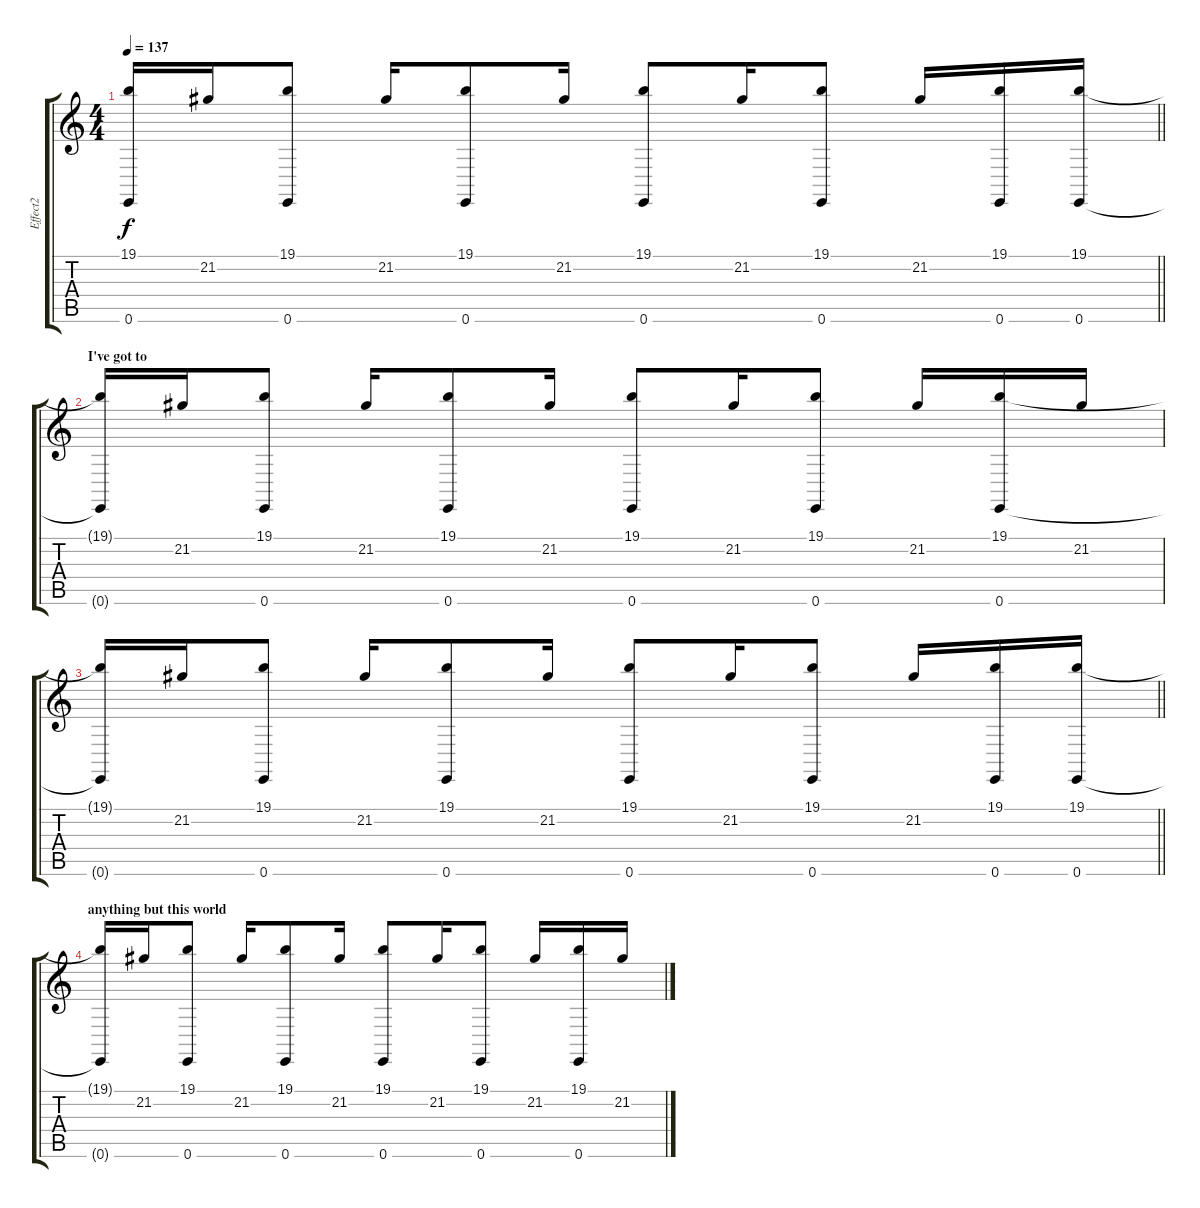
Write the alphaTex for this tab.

\track ("Effect2" "Effect2") {instrument fx5brightness}
\staff {score tabs}
\tuning (E4 B3 G3 D3 A2 E2) {hide}
\ts (4 4)
\tempo 137
\clef g2
\barLineRight lightlight
\ks c
(19.1{t} 0.6{t}).16{dy f volume 5} 21.2.16{volume 3} (19.1 0.6).8 21.2.16 (19.1 0.6).8 21.2.16 (19.1 0.6).8 21.2.16 (19.1 0.6).8 21.2.16 (19.1 0.6).16{volume 5} (19.1 0.6).16 |
\section ("" "I've got to ")
(19.1{t} 0.6{t}).16{volume 5} 21.2.16 (19.1 0.6).8 21.2.16 (19.1 0.6).8 21.2.16 (19.1 0.6).8 21.2.16 (19.1 0.6).8 21.2.16 (19.1 0.6).16 21.2.16 |
\barLineRight lightlight
(19.1{t} 0.6{t}).16{volume 5} 21.2.16{volume 3} (19.1 0.6).8 21.2.16 (19.1 0.6).8 21.2.16 (19.1 0.6).8 21.2.16 (19.1 0.6).8 21.2.16 (19.1 0.6).16{volume 5} (19.1 0.6).16 |
\section ("" "anything but this world")
(19.1{t} 0.6{t}).16{volume 5} 21.2.16 (19.1 0.6).8 21.2.16 (19.1 0.6).8 21.2.16 (19.1 0.6).8 21.2.16 (19.1 0.6).8 21.2.16 (19.1 0.6).16 21.2.16
